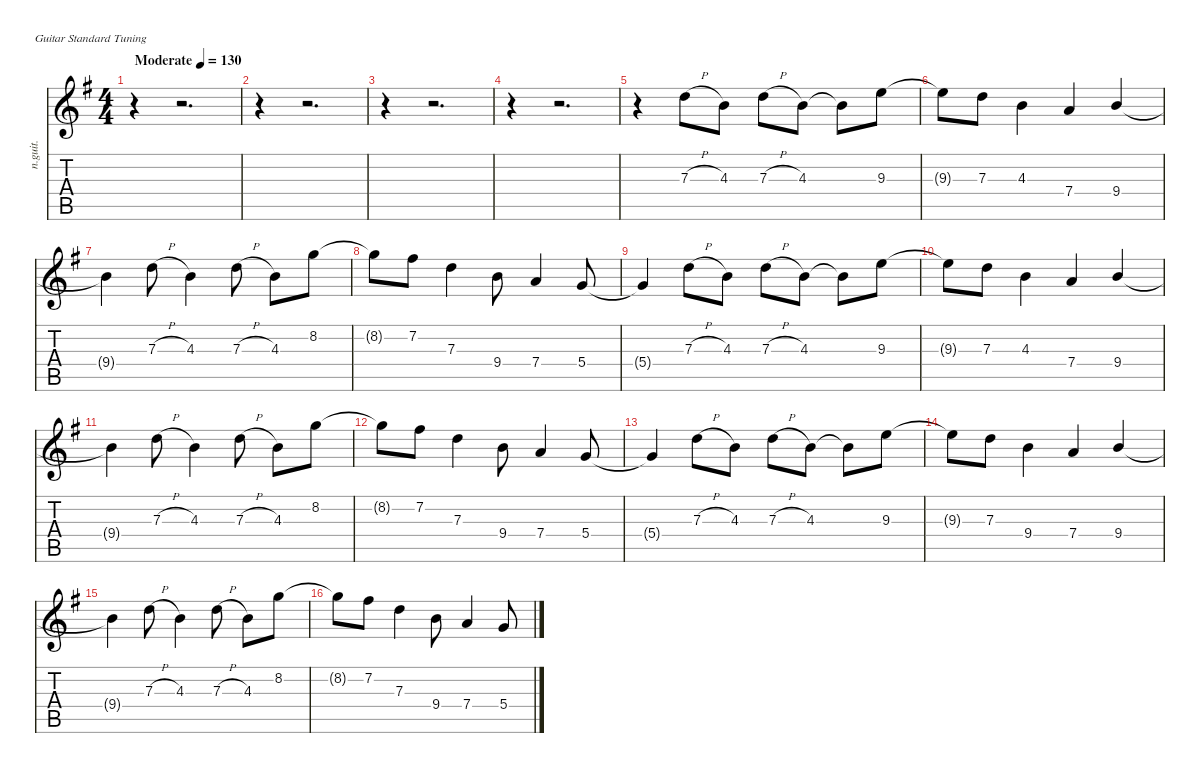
\defaultSystemsLayout 4
\hideDynamics
\bracketExtendMode nobrackets
\track ("Track 2" "n.guit.") {instrument acousticguitarnylon}
\staff {score tabs}
\tuning (E4 B3 G3 D3 A2 E2)
\ts (4 4)
\beaming (8 2 2 2 2)
\tempo (130 "Moderate")
\clef g2
\ks g
r.4{dy f instrument acousticguitarnylon beam Down} r.2{d beam Down} |
r.4{beam Down} r.2{d beam Down} |
r.4{beam Down} r.2{d beam Down} |
r.4{beam Down} r.2{d beam Down} |
r.4{beam Down} 7.3{h acc forcenatural}.8{beam Down} 4.3{acc forcenatural}.8{beam Down} 7.3{h acc forcenatural}.8{beam Down} 4.3{acc forcenatural}.8{beam Down} 4.3{t acc forcenatural}.8{beam Down} 9.3{acc forcenatural}.8{beam Down} |
9.3{t acc forcenatural}.8{beam Down} 7.3{acc forcenatural}.8{beam Down} 4.3{acc forcenatural}.4{beam Down} 7.4{acc forcenatural}.4{beam Up} 9.4{acc forcenatural}.4{beam Up} |
9.4{t acc forcenatural}.4{beam Down} 7.3{h acc forcenatural}.8{beam Down} 4.3{acc forcenatural}.4{beam Down} 7.3{h acc forcenatural}.8{beam Down} 4.3{acc forcenatural}.8{beam Down} 8.2{acc forcenatural}.8{beam Down} |
8.2{t acc forcenatural}.8{beam Down} 7.2{acc #}.8{beam Down} 7.3{acc forcenatural}.4{beam Down} 9.4{acc forcenatural}.8{beam Down} 7.4{acc forcenatural}.4{beam Up} 5.4{acc forcenatural}.8{beam Up} |
5.4{t acc forcenatural}.4{beam Up} 7.3{h acc forcenatural}.8{beam Down} 4.3{acc forcenatural}.8{beam Down} 7.3{h acc forcenatural}.8{beam Down} 4.3{acc forcenatural}.8{beam Down} 4.3{t acc forcenatural}.8{beam Down} 9.3{acc forcenatural}.8{beam Down} |
9.3{t acc forcenatural}.8{beam Down} 7.3{acc forcenatural}.8{beam Down} 4.3{acc forcenatural}.4{beam Down} 7.4{acc forcenatural}.4{beam Up} 9.4{acc forcenatural}.4{beam Up} |
9.4{t acc forcenatural}.4{beam Down} 7.3{h acc forcenatural}.8{beam Down} 4.3{acc forcenatural}.4{beam Down} 7.3{h acc forcenatural}.8{beam Down} 4.3{acc forcenatural}.8{beam Down} 8.2{acc forcenatural}.8{beam Down} |
8.2{t acc forcenatural}.8{beam Down} 7.2{acc #}.8{beam Down} 7.3{acc forcenatural}.4{beam Down} 9.4{acc forcenatural}.8{beam Down} 7.4{acc forcenatural}.4{beam Up} 5.4{acc forcenatural}.8{beam Up} |
5.4{t acc forcenatural}.4{beam Up} 7.3{h acc forcenatural}.8{beam Down} 4.3{acc forcenatural}.8{beam Down} 7.3{h acc forcenatural}.8{beam Down} 4.3{acc forcenatural}.8{beam Down} 4.3{t acc forcenatural}.8{beam Down} 9.3{acc forcenatural}.8{beam Down} |
9.3{t acc forcenatural}.8{beam Down} 7.3{acc forcenatural}.8{beam Down} 9.4{acc forcenatural}.4{beam Down} 7.4{acc forcenatural}.4{beam Up} 9.4{acc forcenatural}.4{beam Up} |
9.4{t acc forcenatural}.4{beam Down} 7.3{h acc forcenatural}.8{beam Down} 4.3{acc forcenatural}.4{beam Down} 7.3{h acc forcenatural}.8{beam Down} 4.3{acc forcenatural}.8{beam Down} 8.2{acc forcenatural}.8{beam Down} |
8.2{t acc forcenatural}.8{beam Down} 7.2{acc #}.8{beam Down} 7.3{acc forcenatural}.4{beam Down} 9.4{acc forcenatural}.8{beam Down} 7.4{acc forcenatural}.4{beam Up} 5.4{acc forcenatural}.8{beam Up}
